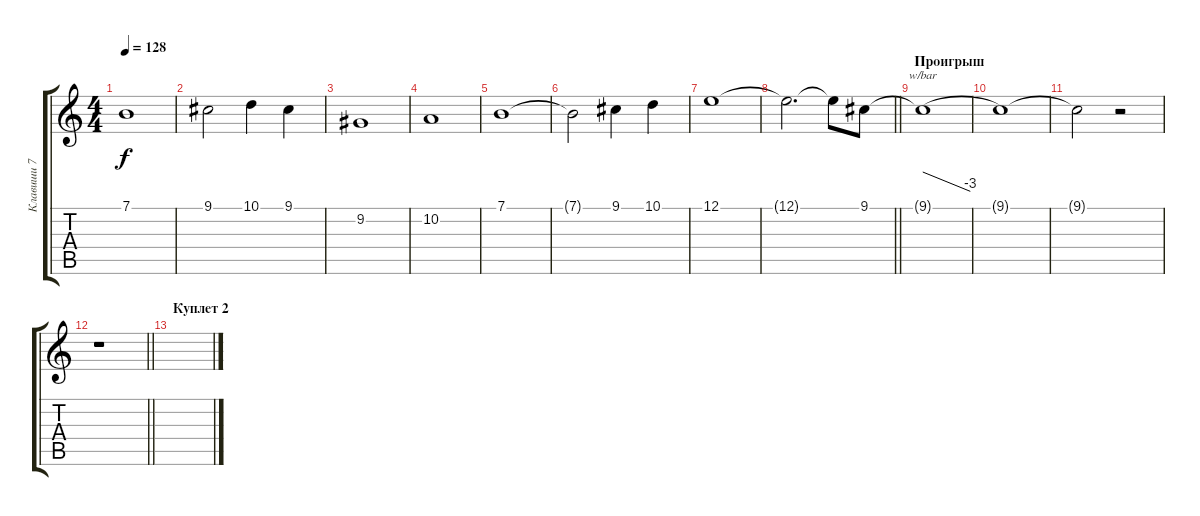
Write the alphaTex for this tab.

\track ("Клавиши 7" "Клавиши 7") {instrument lead6voice}
\staff {score tabs}
\tuning (E4 B3 G3 D3 A2 E2) {hide}
\ts (4 4)
\tempo 128
\clef g2
\ks c
7.1.1{dy f} |
9.1.2 10.1.4 9.1.4 |
9.2.1 |
10.2.1 |
7.1.1 |
7.1{t}.2 9.1.4 10.1.4 |
12.1.1 |
\barLineRight lightlight
12.1{t}.2{d} 12.1{t}.8 9.1.8 |
\section ("" "Проигрыш")
9.1{t}.1{tbe (dive default 0 0 60 -12)} |
9.1{t}.1{volume 0} |
9.1{t}.2 r.2 |
\barLineRight lightlight
r.1 |
\section ("" "Куплет 2")
